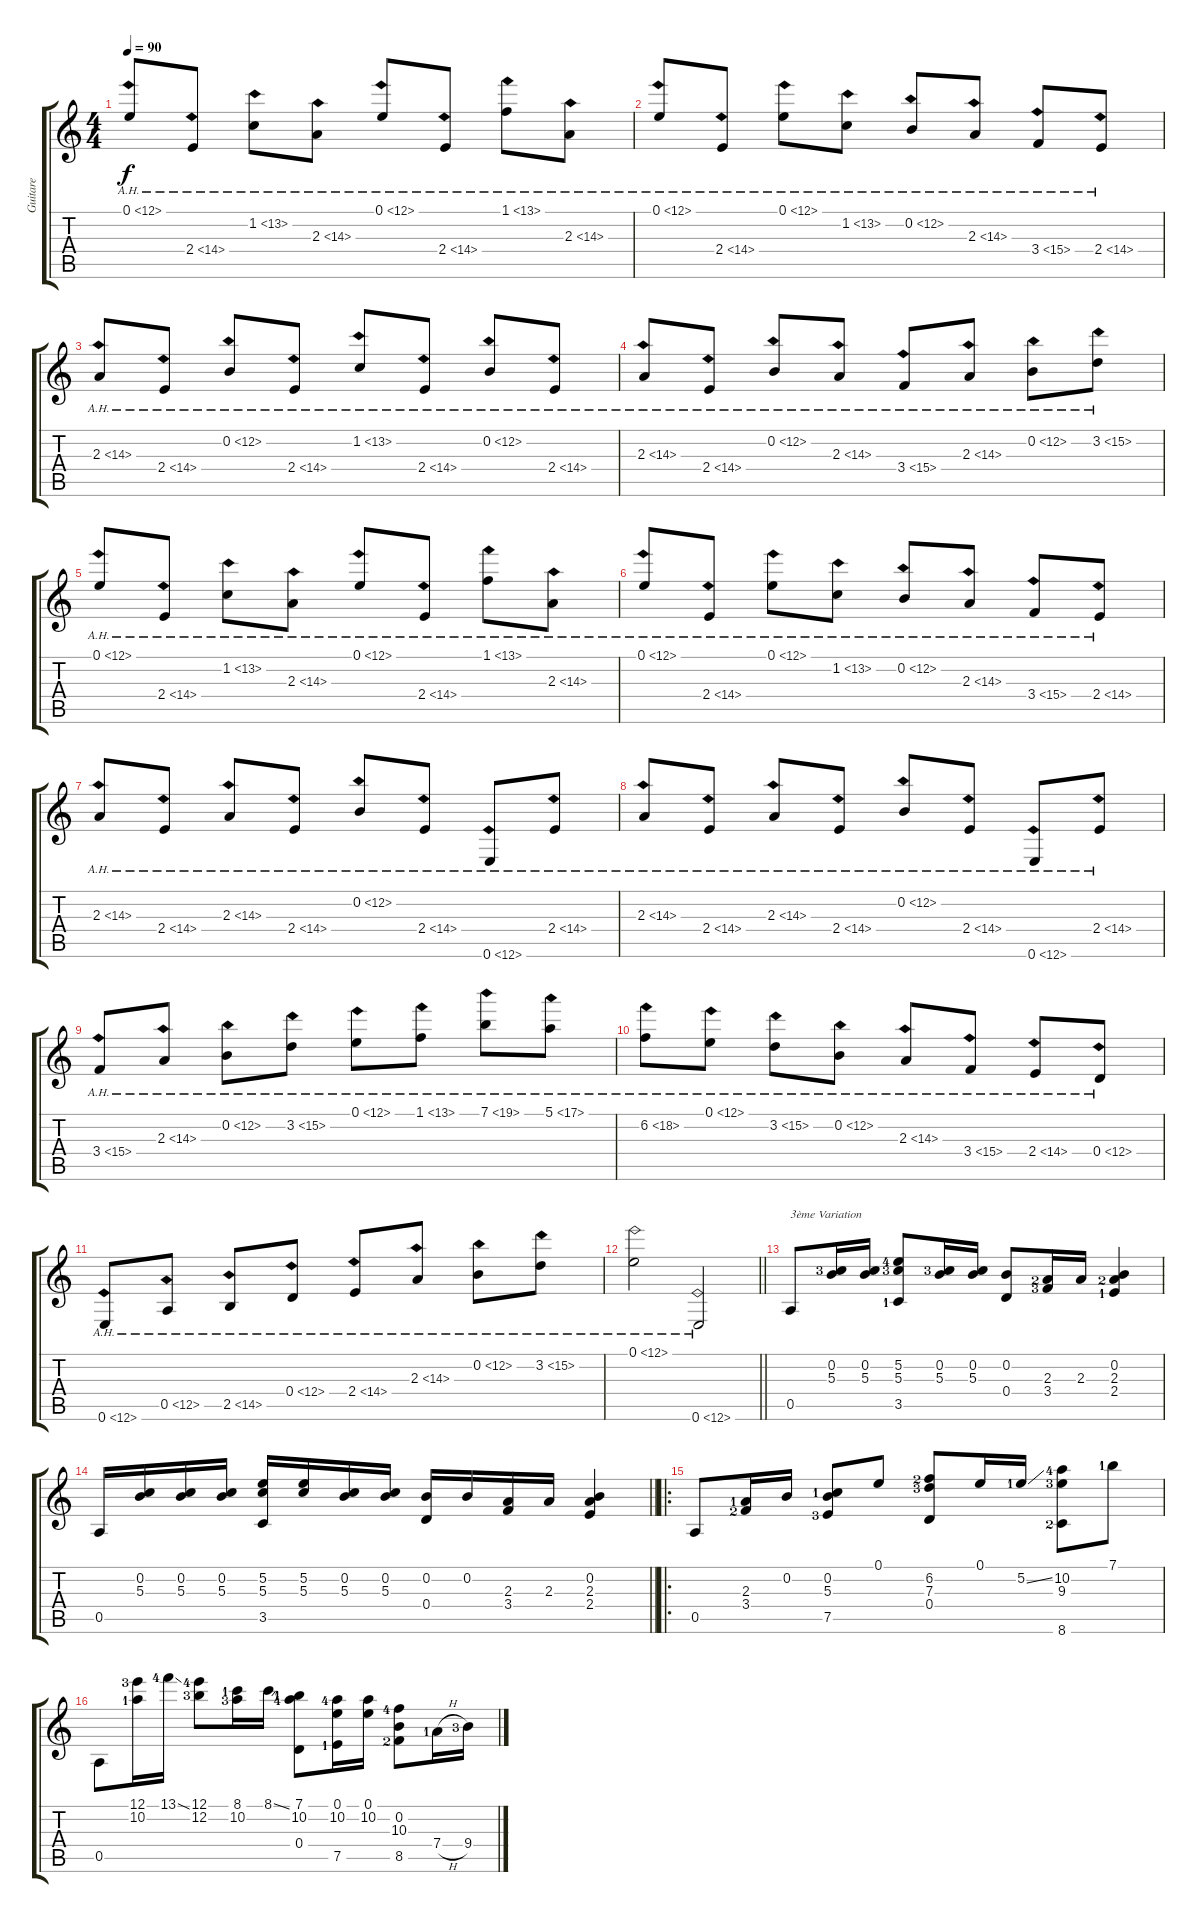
\track ("Guitare" "Guitare") {instrument acousticguitarnylon}
\staff {score tabs}
\tuning (E4 B3 G3 D3 A2 E2) {hide}
\ts (4 4)
\tempo 90
\clef g2
\ks c
0.1{ah 12}.8{dy f} 2.4{ah 12}.8 1.2{ah 12}.8 2.3{ah 12}.8 0.1{ah 12}.8 2.4{ah 12}.8 1.1{ah 12}.8 2.3{ah 12}.8 |
0.1{ah 12}.8 2.4{ah 12}.8 0.1{ah 12}.8 1.2{ah 12}.8 0.2{ah 12}.8 2.3{ah 12}.8 3.4{ah 12}.8 2.4{ah 12}.8 |
2.3{ah 12}.8 2.4{ah 12}.8 0.2{ah 12}.8 2.4{ah 12}.8 1.2{ah 12}.8 2.4{ah 12}.8 0.2{ah 12}.8 2.4{ah 12}.8 |
2.3{ah 12}.8 2.4{ah 12}.8 0.2{ah 12}.8 2.3{ah 12}.8 3.4{ah 12}.8 2.3{ah 12}.8 0.2{ah 12}.8 3.2{ah 12}.8 |
0.1{ah 12}.8 2.4{ah 12}.8 1.2{ah 12}.8 2.3{ah 12}.8 0.1{ah 12}.8 2.4{ah 12}.8 1.1{ah 12}.8 2.3{ah 12}.8 |
0.1{ah 12}.8 2.4{ah 12}.8 0.1{ah 12}.8 1.2{ah 12}.8 0.2{ah 12}.8 2.3{ah 12}.8 3.4{ah 12}.8 2.4{ah 12}.8 |
2.3{ah 12}.8 2.4{ah 12}.8 2.3{ah 12}.8 2.4{ah 12}.8 0.2{ah 12}.8 2.4{ah 12}.8 0.6{ah 12}.8 2.4{ah 12}.8 |
2.3{ah 12}.8 2.4{ah 12}.8 2.3{ah 12}.8 2.4{ah 12}.8 0.2{ah 12}.8 2.4{ah 12}.8 0.6{ah 12}.8 2.4{ah 12}.8 |
3.4{ah 12}.8 2.3{ah 12}.8 0.2{ah 12}.8 3.2{ah 12}.8 0.1{ah 12}.8 1.1{ah 12}.8 7.1{ah 12}.8 5.1{ah 12}.8 |
6.2{ah 12}.8 0.1{ah 12}.8 3.2{ah 12}.8 0.2{ah 12}.8 2.3{ah 12}.8 3.4{ah 12}.8 2.4{ah 12}.8 0.4{ah 12}.8 |
0.6{ah 12}.8 0.5{ah 12}.8 2.5{ah 12}.8 0.4{ah 12}.8 2.4{ah 12}.8 2.3{ah 12}.8 0.2{ah 12}.8 3.2{ah 12}.8 |
\barLineRight lightlight
0.1{ah 12}.2 0.6{ah 12}.2 |
0.5.8{txt "3ème Variation"} (0.2 5.3{lf 4}).16 (0.2 5.3).16 (5.2{lf 5} 5.3{lf 4} 3.5{lf 2}).8 (0.2 5.3{lf 4}).16 (0.2 5.3).16 (0.2 0.4).8 (2.3{lf 3} 3.4{lf 4}).16 2.3.16 (0.2 2.3{lf 3} 2.4{lf 2}).4 |
\barLineRight lightlight
0.5.16 (0.2 5.3).16 (0.2 5.3).16 (0.2 5.3).16 (5.2 5.3 3.5).16 (5.2 5.3).16 (0.2 5.3).16 (0.2 5.3).16 (0.2 0.4).16 0.2.16 (2.3 3.4).16 2.3.16 (0.2 2.3 2.4).4 |
\ro
0.5.8 (2.3{lf 2} 3.4{lf 3}).16 0.2.16 (0.2 5.3{lf 2} 7.5{lf 4}).8 0.1.8 (6.2{lf 3} 7.3{lf 4} 0.4).8 0.1.16 5.2{ss lf 2}.16 (10.2{lf 5} 9.3{lf 4} 8.6{lf 3}).8 7.1{lf 2}.8 |
0.5.8 (12.1{lf 4} 10.2{lf 2}).16 13.1{ss lf 5}.16 (12.1{lf 5} 12.2{lf 4}).8 (8.1{lf 2} 10.2{lf 4}).16 8.1{ss}.16 (7.1{lf 2} 10.2{lf 5} 0.4).8 (0.1 10.2{lf 5} 7.5{lf 2}).16 (0.1 10.2).16 (0.2 10.3{lf 5} 8.5{lf 3}).8 7.4{h lf 2}.16 9.4{lf 4}.16
